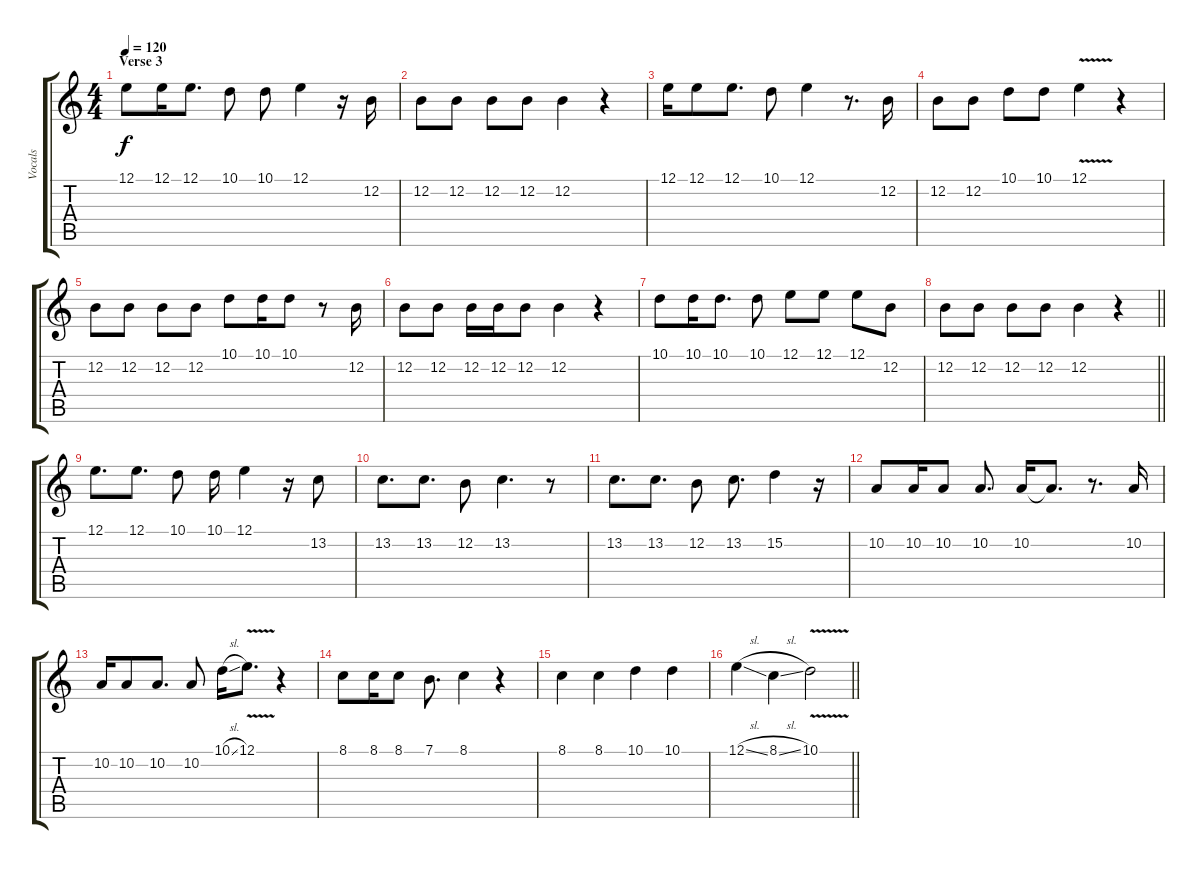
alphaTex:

\track ("Vocals" "Vocals") {instrument lead6voice}
\staff {score tabs}
\tuning (E4 B3 G3 D3 A2 E2) {hide}
\ts (4 4)
\section ("" "Verse 3")
\tempo 120
\clef g2
\ks c
12.1.8{dy f} 12.1.16 12.1.8{d} 10.1.8 10.1.8 12.1.4 r.16 12.2.16 |
12.2.8 12.2.8 12.2.8 12.2.8 12.2.4 r.4 |
12.1.16 12.1.8 12.1.8{d} 10.1.8 12.1.4 r.8{d} 12.2.16 |
12.2.8 12.2.8 10.1.8 10.1.8 12.1{v}.4 r.4 |
12.2.8 12.2.8 12.2.8 12.2.8 10.1.8 10.1.16 10.1.8 r.8 12.2.16 |
12.2.8 12.2.8 12.2.16 12.2.16 12.2.8 12.2.4 r.4 |
10.1.8 10.1.16 10.1.8{d} 10.1.8 12.1.8 12.1.8 12.1.8 12.2.8 |
\barLineRight lightlight
12.2.8 12.2.8 12.2.8 12.2.8 12.2.4 r.4 |
12.1.8{d} 12.1.8{d} 10.1.8 10.1.16 12.1.4 r.16 13.2.8 |
13.2.8{d} 13.2.8{d} 12.2.8 13.2.4{d} r.8 |
13.2.8{d} 13.2.8{d} 12.2.8 13.2.8{d} 15.2.4 r.16 |
10.2.8 10.2.16 10.2.8 10.2.8{d} 10.2.16 10.2{t}.8{d} r.8{d} 10.2.16 |
10.2.16 10.2.8 10.2.8{d} 10.2.8 10.1{sl}.16 12.1{v}.8{d} r.4 |
8.1.8 8.1.16 8.1.8 7.1.8{d} 8.1.4 r.4 |
8.1.4 8.1.4 10.1.4 10.1.4 |
\barLineRight lightlight
12.1{sl}.4 8.1{sl}.4 10.1{v}.2
